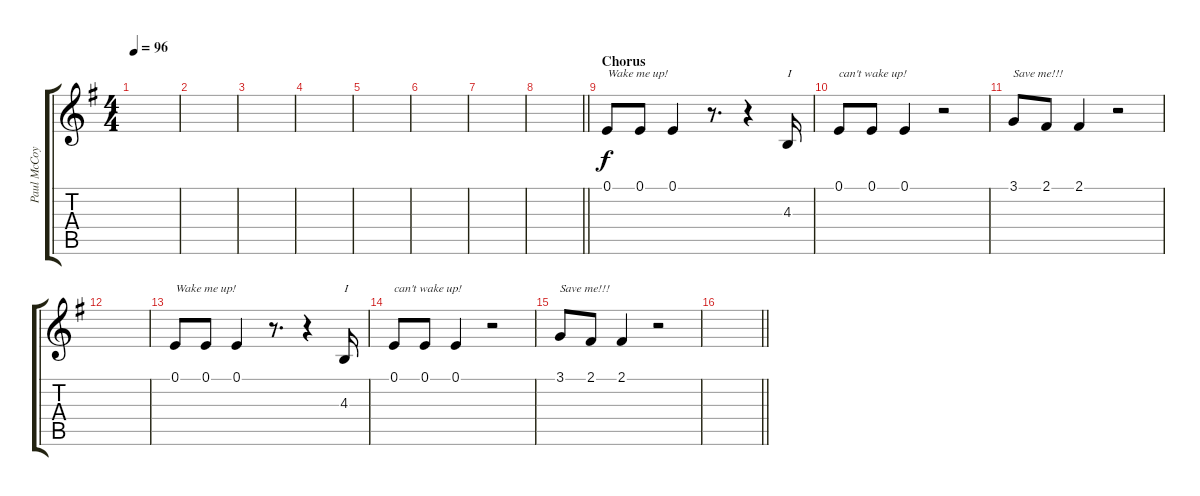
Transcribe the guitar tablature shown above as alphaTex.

\track ("Paul McCoy" "Paul McCoy") {instrument sopranosax}
\staff {score tabs}
\tuning (E4 B3 G3 D3 A2 E2) {hide}
\ts (4 4)
\tempo 96
\clef g2
\ks g
|
|
|
|
|
|
|
\barLineRight lightlight
|
\section ("" "Chorus")
0.1.8{txt "Wake me up!"} 0.1.8 0.1.4 r.8{d} r.4 4.3.16{txt "I"} |
0.1.8{txt "can't wake up!"} 0.1.8 0.1.4 r.2 |
3.1.8{txt "Save me!!!"} 2.1.8 2.1.4 r.2 |
|
0.1.8{txt "Wake me up!"} 0.1.8 0.1.4 r.8{d} r.4 4.3.16{txt "I"} |
0.1.8{txt "can't wake up!"} 0.1.8 0.1.4 r.2 |
3.1.8{txt "Save me!!!"} 2.1.8 2.1.4 r.2 |
\barLineRight lightlight
